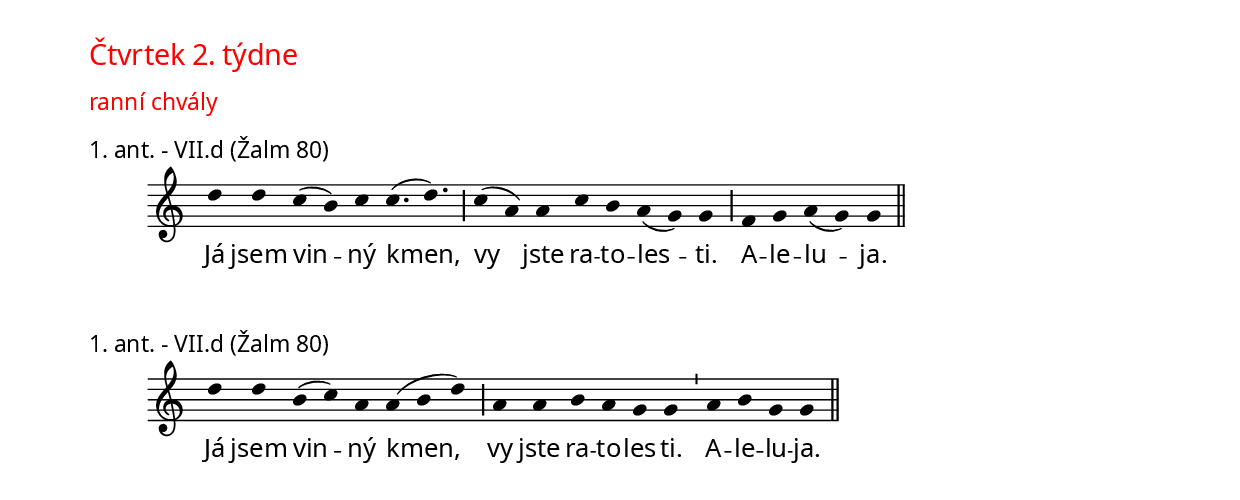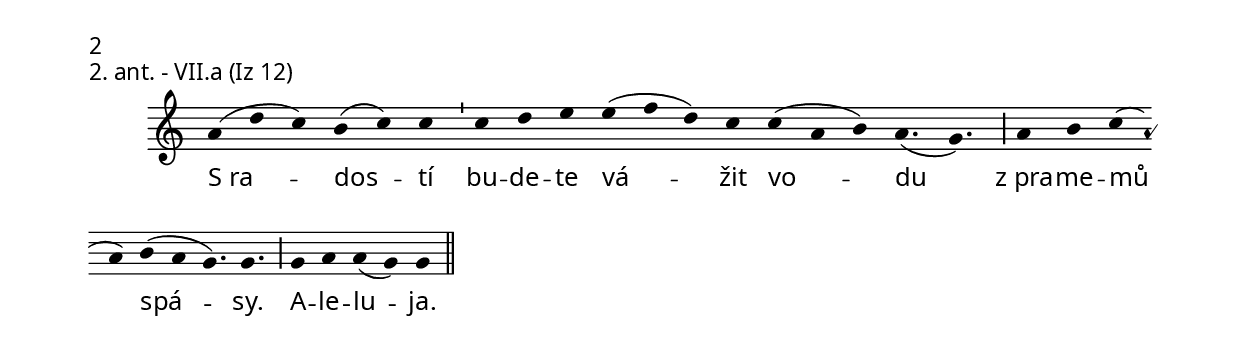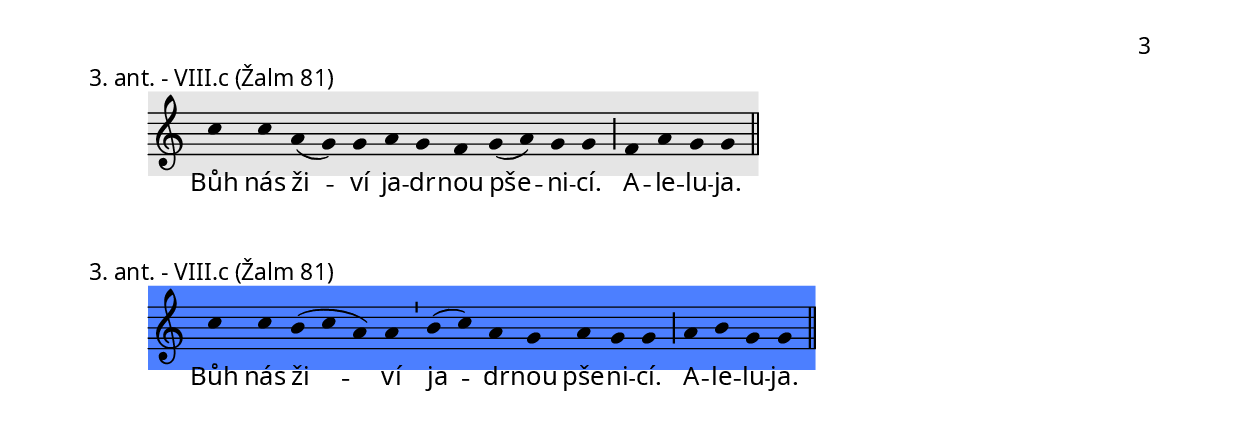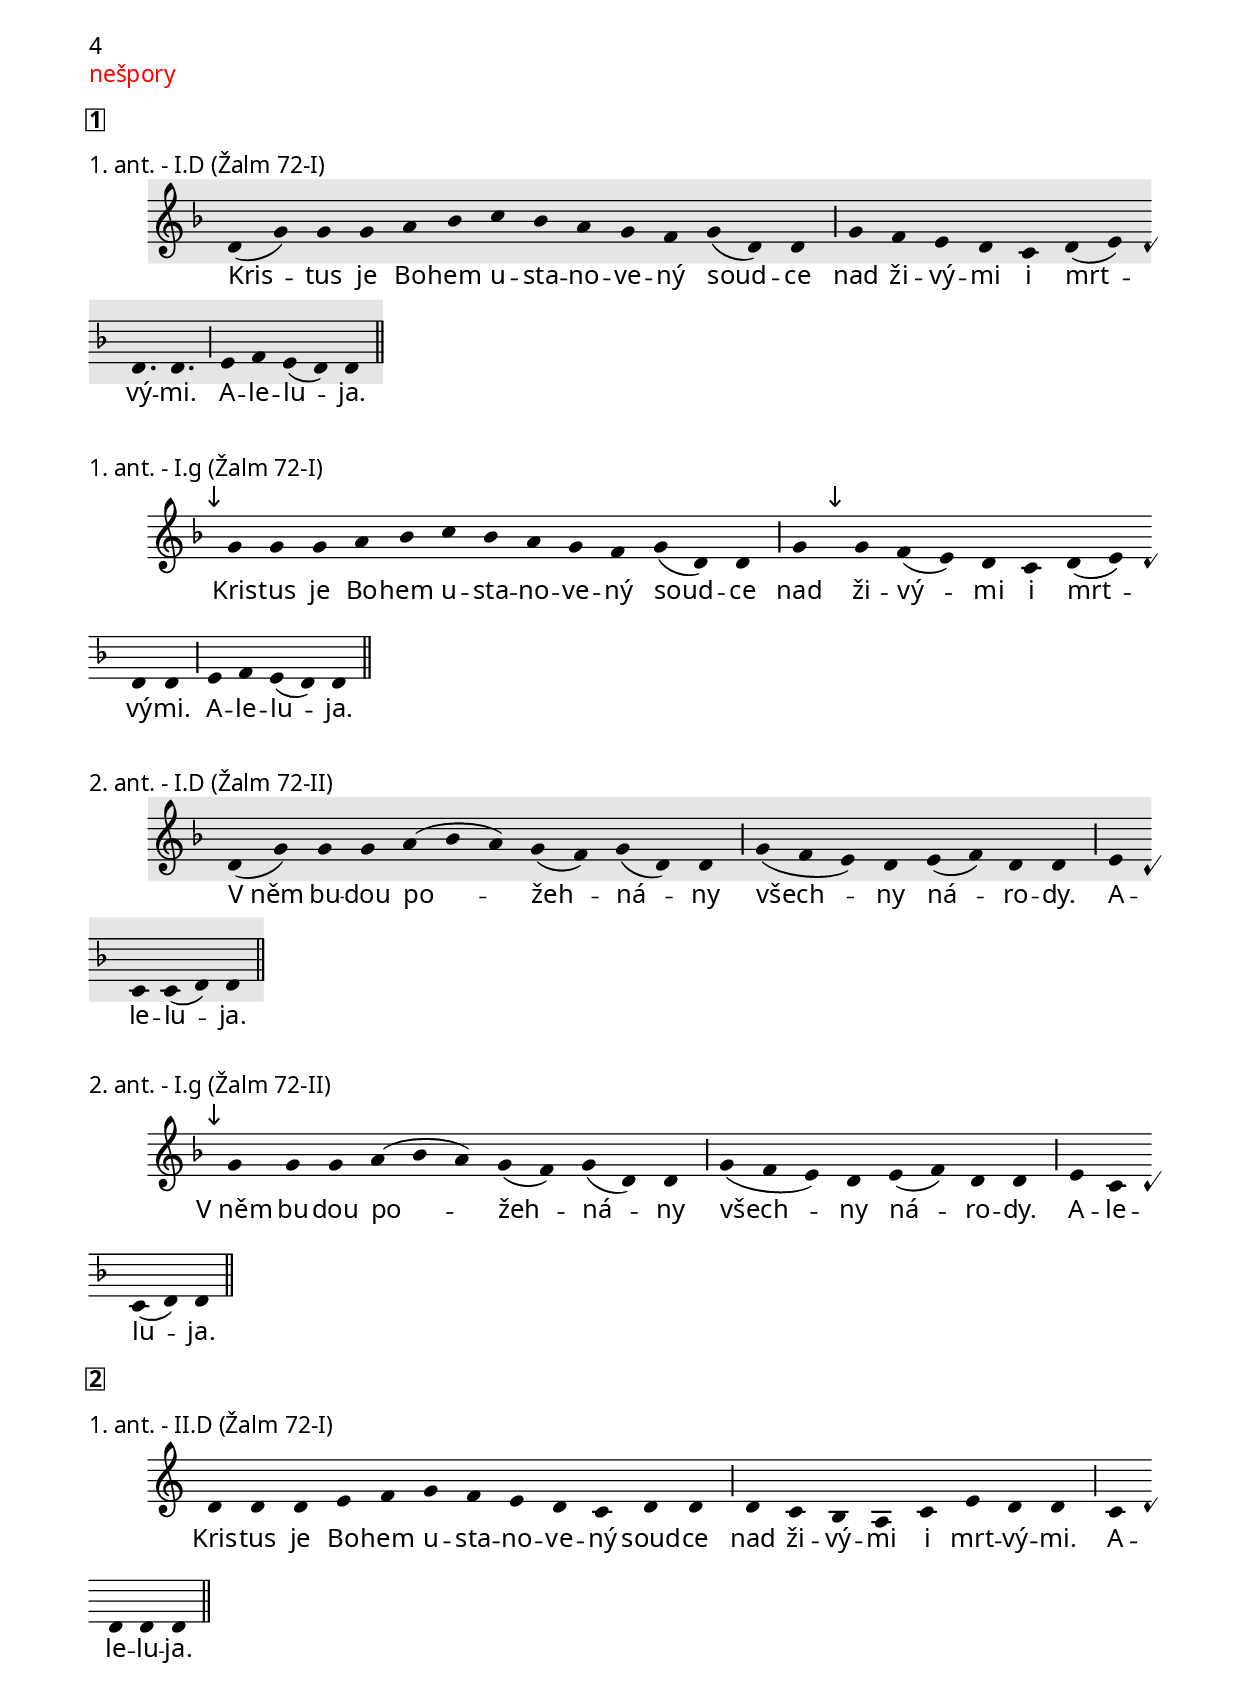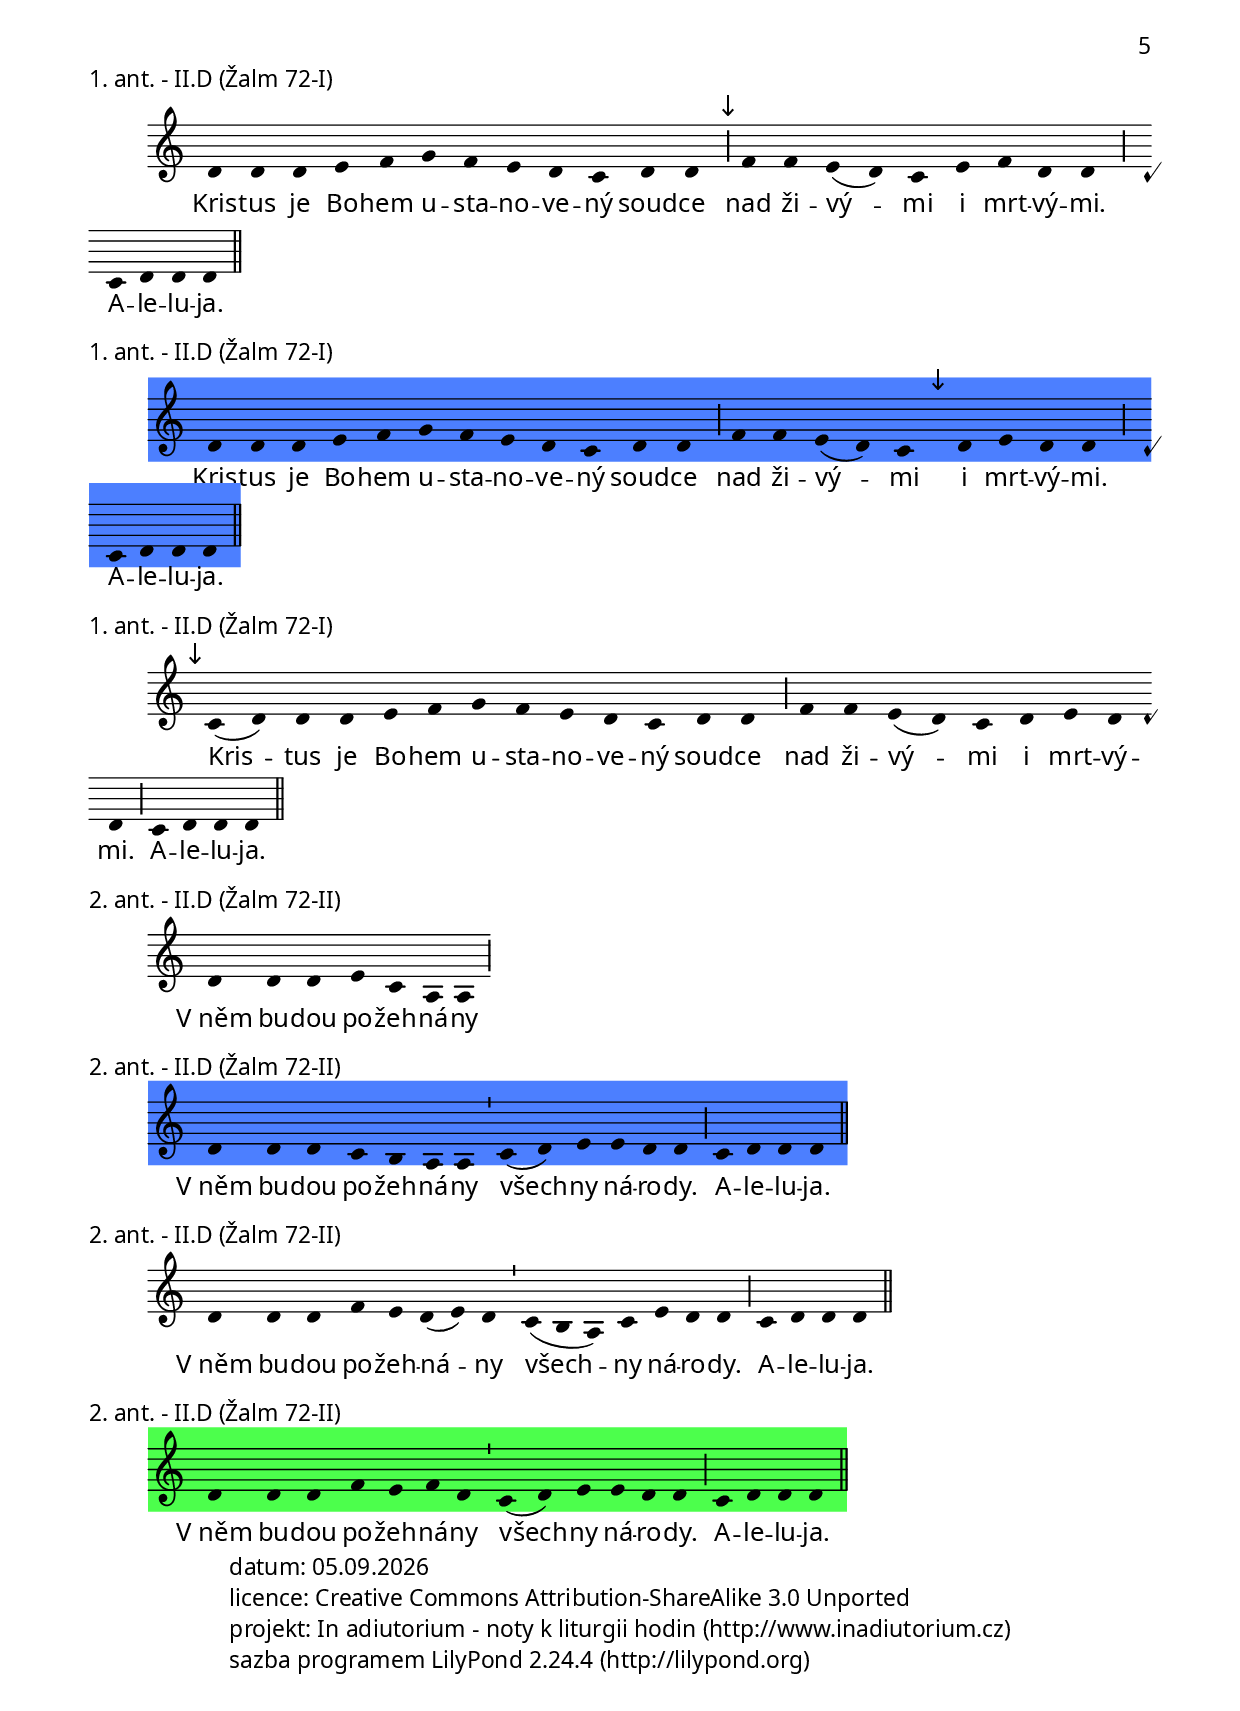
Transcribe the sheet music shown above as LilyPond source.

\include "../spolecne.ly"

\markup {\nadpisDen {Čtvrtek 2. týdne}}

\markup {\nadpisHodinka {"ranní chvály"}}

\score {
  \relative c'' {
    \choralniRezim
    d4 d c( b) c c4.( d) \barMaior
    c4( a) a c b a( g) g \barMaior
    f g a( g) g \barFinalis
  }
  \addlyrics {
    Já jsem vin -- ný kmen,
    vy jste ra -- to -- les -- ti.
    A -- le -- lu -- ja.
  }
  \header {
    quid = "1. ant."
    modus = "VII"
    differentia = "d"
    psalmus = "Žalm 80"
    id = "rch-a1"
    piece = \markup {\sestavTitulek}
  }
}

\score {
  \relative c'' {
    \choralniRezim
    d4 d b( c) a a( b d) \barMaior
    a a b a g g \barMin
    a b g g \barFinalis
  }
  \addlyrics {
    Já jsem vin -- ný kmen,
    vy jste ra -- to -- les -- ti.
    A -- le -- lu -- ja.
  }
  \header {
    quid = "1. ant."
    modus = "VII"
    differentia = "d"
    psalmus = "Žalm 80"
    id = "rch-a1"
    piece = \markup {\sestavTitulek}
  }
}

\pageBreak

\score {
  \relative c'' {
    \choralniRezim
    a4( d c) b( c) c \barMin
    c d e e( f d) c c( a b) a4.( g) \barMaior
    a4 b c( a) b( a g4.) g \barMaior
    g4 a a( g) g \barFinalis
  }
  \addlyrics {
    S_ra -- dos -- tí
    bu -- de -- te vá -- žit vo -- du
    z_pra -- me -- mů spá -- sy.
    A -- le -- lu -- ja.
  }
  \header {
    quid = "2. ant."
    modus = "VII"
    differentia = "a"
    psalmus = "Iz 12"
    id = "rch-a2"
    placet = "Modus VII není příliš vhodný, protože kantikum má řadu krátkých veršů."
    piece = \markup {\sestavTitulek}
  }
}

\pageBreak

\score {
  \relative c'' {
    \zvyraznovacSedy
    \choralniRezim
    c4 c a( g) g a g f g( a) g g \barMaior
    f a g g \barFinalis
  }
  \addlyrics {
    Bůh nás ži -- ví ja -- dr -- nou pše -- ni -- cí.
    A -- le -- lu -- ja.
  }
  \header {
    quid = "3. ant."
    modus = "VIII"
    differentia = "c"
    psalmus = "Žalm 81"
    id = "rch-a3"
    fons = "vyňato z: slavnost Těla a Krve Páně, 1.nešp., 2.ant."
    placet = "r - jako výtržek působí nevyváženě - radši složit jinou melodii"
    piece = \markup {\sestavTitulek}
  }
}

\score {
  \relative c'' {
    \zvyraznovacModry
    \choralniRezim
    c4 c b( c a) a \barMin b( c) a g a g g \barMaior
    a b g g \barFinalis
  }
  \addlyrics {
    Bůh nás ži -- ví ja -- dr -- nou pše -- ni -- cí.
    A -- le -- lu -- ja.
  }
  \header {
    quid = "3. ant."
    modus = "VIII"
    differentia = "c"
    psalmus = "Žalm 81"
    id = "rch-a3"
    piece = \markup {\sestavTitulek}
  }
}

\pageBreak

\markup {\nadpisHodinka {"nešpory"}}

\markup\nadpisSkupiny 1

\score {
  \relative c' {
    \zvyraznovacSedy
    \choralniRezim
    \key f \major
    d4( g) g g a bes c bes a g f g( d) d \barMaior
    g f e d c d( e) d4. d \barMaior
    e4 f e( d) d \barFinalis
  }
  \addlyrics {
    Kris -- tus je Bo -- hem u -- sta -- no -- ve -- ný soud -- ce
    nad ži -- vý -- mi i mrt -- vý -- mi.
    A -- le -- lu -- ja.
  }
  \header {
    quid = "1. ant."
    modus = "I"
    differentia = "D"
    psalmus = "Žalm 72-I"
    id = "na-a1"
    piece = \markup {\sestavTitulek}
  }
}

\score {
  \relative c'' {
    \choralniRezim
    \key f \major
    \mark\sipka g4 g g a bes c bes a g f g( d) d \barMaior
    g \mark\sipka g f( e) d c d( e) d d \barMaior
    e f e( d) d \barFinalis
  }
  \addlyrics {
    Kris -- tus je Bo -- hem u -- sta -- no -- ve -- ný soud -- ce
    nad ži -- vý -- mi i mrt -- vý -- mi.
    A -- le -- lu -- ja.
  }
  \header {
    quid = "1. ant."
    modus = "I"
    differentia = "g"
    psalmus = "Žalm 72-I"
    id = "na-a1"
    piece = \markup {\sestavTitulek}
  }
}

\score {
  \relative c' {
    \zvyraznovacSedy
    \choralniRezim
    \key f \major
    d4( g) g g a( bes a) g( f) g( d) d \barMaior
    g( f e) d e( f) d d \barMaior
    e c c( d) d \barFinalis
  }
  \addlyrics {
    V_něm bu -- dou po -- žeh -- ná -- ny
    všech -- ny ná -- ro -- dy.
    A -- le -- lu -- ja.
  }
  \header {
    quid = "2. ant."
    modus = "I"
    differentia = "D"
    psalmus = "Žalm 72-II"
    id = "ne-a2"
    piece = \markup {\sestavTitulek}
  }
}

\score {
  \relative c'' {
    \choralniRezim
    \key f \major
    \mark\sipka g4 g g a( bes a) g( f) g( d) d \barMaior
    g( f e) d e( f) d d \barMaior
    e c c( d) d \barFinalis
  }
  \addlyrics {
    V_něm bu -- dou po -- žeh -- ná -- ny
    všech -- ny ná -- ro -- dy.
    A -- le -- lu -- ja.
  }
  \header {
    quid = "2. ant."
    modus = "I"
    differentia = "g"
    psalmus = "Žalm 72-II"
    id = "ne-a2"
    piece = \markup {\sestavTitulek}
  }
}

\markup\nadpisSkupiny 2

\score {
  \relative c' {
    \choralniRezim
    d4 d d e f g f e d c d d \barMaior
    d c b a c e d d \barMaior
    c d d d \barFinalis
  }
  \addlyrics {
    Kris -- tus je Bo -- hem u -- sta -- no -- ve -- ný soud -- ce
    nad ži -- vý -- mi i mrt -- vý -- mi.
    A -- le -- lu -- ja.
  }
  \header {
    quid = "1. ant."
    modus = "II"
    differentia = "D"
    psalmus = "Žalm 72-I"
    id = "na-a1"
    piece = \markup {\sestavTitulek}
  }
}

\score {
  \relative c' {
    \choralniRezim
    d4 d d e f g f e d c d d \barMaior
    \mark\sipka f f e( d) c e f d d \barMaior
    c d d d \barFinalis
  }
  \addlyrics {
    Kris -- tus je Bo -- hem u -- sta -- no -- ve -- ný soud -- ce
    nad ži -- vý -- mi i mrt -- vý -- mi.
    A -- le -- lu -- ja.
  }
  \header {
    quid = "1. ant."
    modus = "II"
    differentia = "D"
    psalmus = "Žalm 72-I"
    id = "na-a1"
    piece = \markup {\sestavTitulek}
  }
}

\score {
  \relative c' {
    \zvyraznovacModry
    \choralniRezim
    d4 d d e f g f e d c d d \barMaior
    f f e( d) c \mark\sipka d e d d \barMaior
    c d d d \barFinalis
  }
  \addlyrics {
    Kris -- tus je Bo -- hem u -- sta -- no -- ve -- ný soud -- ce
    nad ži -- vý -- mi i mrt -- vý -- mi.
    A -- le -- lu -- ja.
  }
  \header {
    quid = "1. ant."
    modus = "II"
    differentia = "D"
    psalmus = "Žalm 72-I"
    id = "na-a1"
    piece = \markup {\sestavTitulek}
  }
}

\score {
  \relative c' {
    \choralniRezim
    \mark\sipka c4( d) d d e f g f e d c d d \barMaior
    f f e( d) c d e d d \barMaior
    c d d d \barFinalis
  }
  \addlyrics {
    Kris -- tus je Bo -- hem u -- sta -- no -- ve -- ný soud -- ce
    nad ži -- vý -- mi i mrt -- vý -- mi.
    A -- le -- lu -- ja.
  }
  \header {
    quid = "1. ant."
    modus = "II"
    differentia = "D"
    psalmus = "Žalm 72-I"
    id = "na-a1"
    piece = \markup {\sestavTitulek}
  }
}

\score {
  \relative c' {
    \choralniRezim
    d4 d d e c a a \barMaior
  }
  \addlyrics {
    V_něm bu -- dou po -- žeh -- ná -- ny
    všech -- ny ná -- ro -- dy.
    A -- le -- lu -- ja.
  }
  \header {
    quid = "2. ant."
    modus = "II"
    differentia = "D"
    psalmus = "Žalm 72-II"
    id = "ne-a2"
    piece = \markup {\sestavTitulek}
  }
}

\score {
  \relative c' {
    \zvyraznovacModry
    \choralniRezim
    d4 d d c b a a \barMin
    c( d) e e d d \barMaior
    c d d d \barFinalis
  }
  \addlyrics {
    V_něm bu -- dou po -- žeh -- ná -- ny
    všech -- ny ná -- ro -- dy.
    A -- le -- lu -- ja.
  }
  \header {
    quid = "2. ant."
    modus = "II"
    differentia = "D"
    psalmus = "Žalm 72-II"
    id = "ne-a2"
    piece = \markup {\sestavTitulek}
  }
}

\score {
  \relative c' {
    \choralniRezim
    d4 d d f e d( e) d \barMin
    c( b a) c e d d \barMaior
    c d d d \barFinalis
  }
  \addlyrics {
    V_něm bu -- dou po -- žeh -- ná -- ny
    všech -- ny ná -- ro -- dy.
    A -- le -- lu -- ja.
  }
  \header {
    quid = "2. ant."
    modus = "II"
    differentia = "D"
    psalmus = "Žalm 72-II"
    id = "ne-a2"
    piece = \markup {\sestavTitulek}
  }
}

\score {
  \relative c' {
    \zvyraznovacZeleny
    \choralniRezim
    d4 d d f e f d \barMin
    c( d) e e d d \barMaior
    c d d d \barFinalis
  }
  \addlyrics {
    V_něm bu -- dou po -- žeh -- ná -- ny
    všech -- ny ná -- ro -- dy.
    A -- le -- lu -- ja.
  }
  \header {
    quid = "2. ant."
    modus = "II"
    differentia = "D"
    psalmus = "Žalm 72-II"
    id = "ne-a2"
    piece = \markup {\sestavTitulek}
  }
}

%\score { \velikTIIctvrtekNespAntIII }